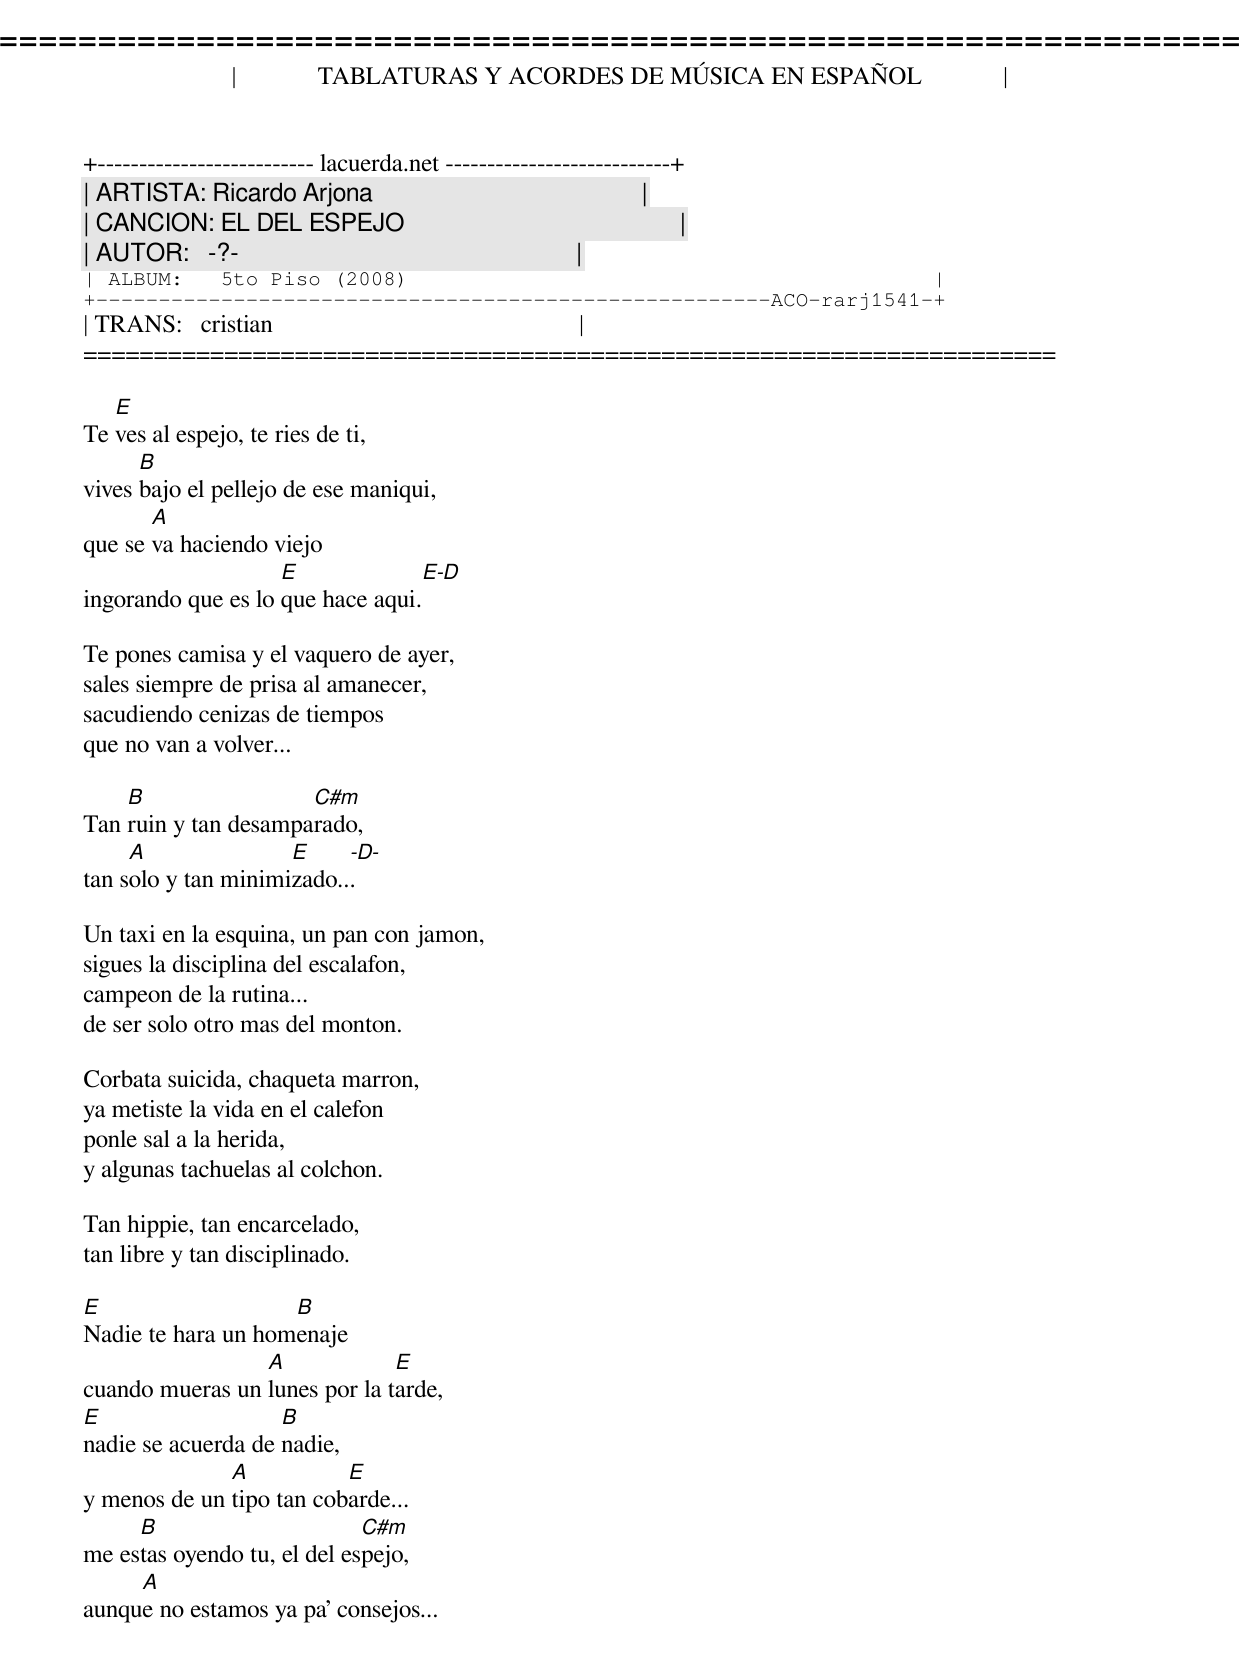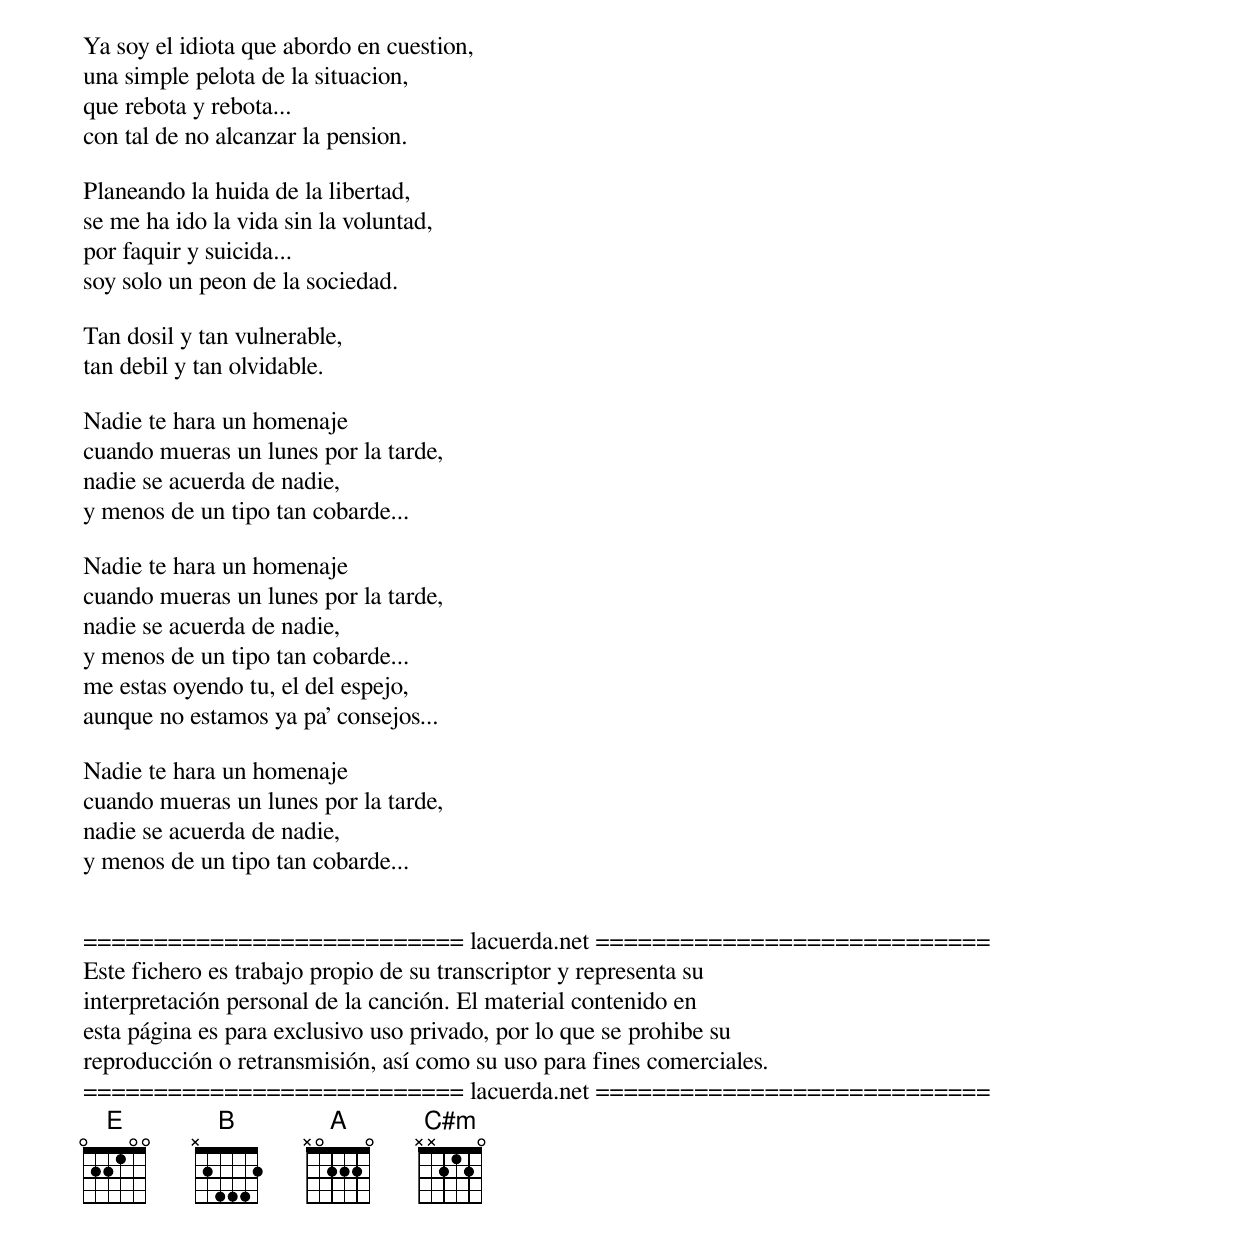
=====================================================================
|             TABLATURAS Y ACORDES DE MÚSICA EN ESPAÑOL             |
+-------------------------- lacuerda.net ---------------------------+
| ARTISTA: Ricardo Arjona                                           |
| CANCION: EL DEL ESPEJO                                            |
| AUTOR:   -?-                                                      |
| ALBUM:   5to Piso (2008)                                          |
+------------------------------------------------------ACO-rarj1541-+
| TRANS:   cristian                                                 |
=====================================================================

   E
Te ves al espejo, te ries de ti,
      B
vives bajo el pellejo de ese maniqui,
       A
que se va haciendo viejo
                    E              E-D
ingorando que es lo que hace aqui.

Te pones camisa y el vaquero de ayer,
sales siempre de prisa al amanecer,
sacudiendo cenizas de tiempos
que no van a volver...

    B                 C#m
Tan ruin y tan desamparado,
     A               E     -D-
tan solo y tan minimizado...

Un taxi en la esquina, un pan con jamon,
sigues la disciplina del escalafon,
campeon de la rutina...
de ser solo otro mas del monton.

Corbata suicida, chaqueta marron,
ya metiste la vida en el calefon
ponle sal a la herida,
y algunas tachuelas al colchon.

Tan hippie, tan encarcelado,
tan libre y tan disciplinado.

E                   B
Nadie te hara un homenaje
                 A             E
cuando mueras un lunes por la tarde,
E                   B
nadie se acuerda de nadie,
              A           E
y menos de un tipo tan cobarde...
     B                       C#m
me estas oyendo tu, el del espejo,
     A
aunque no estamos ya pa' consejos...

Ya soy el idiota que abordo en cuestion,
una simple pelota de la situacion,
que rebota y rebota...
con tal de no alcanzar la pension.

Planeando la huida de la libertad,
se me ha ido la vida sin la voluntad,
por faquir y suicida...
soy solo un peon de la sociedad.

Tan dosil y tan vulnerable,
tan debil y tan olvidable.

Nadie te hara un homenaje
cuando mueras un lunes por la tarde,
nadie se acuerda de nadie,
y menos de un tipo tan cobarde...

Nadie te hara un homenaje
cuando mueras un lunes por la tarde,
nadie se acuerda de nadie,
y menos de un tipo tan cobarde...
me estas oyendo tu, el del espejo,
aunque no estamos ya pa' consejos...

Nadie te hara un homenaje
cuando mueras un lunes por la tarde,
nadie se acuerda de nadie,
y menos de un tipo tan cobarde...


=========================== lacuerda.net ============================
Este fichero es trabajo propio de su transcriptor y representa su
interpretación personal de la canción. El material contenido en
esta página es para exclusivo uso privado, por lo que se prohibe su
reproducción o retransmisión, así como su uso para fines comerciales.
=========================== lacuerda.net ============================
